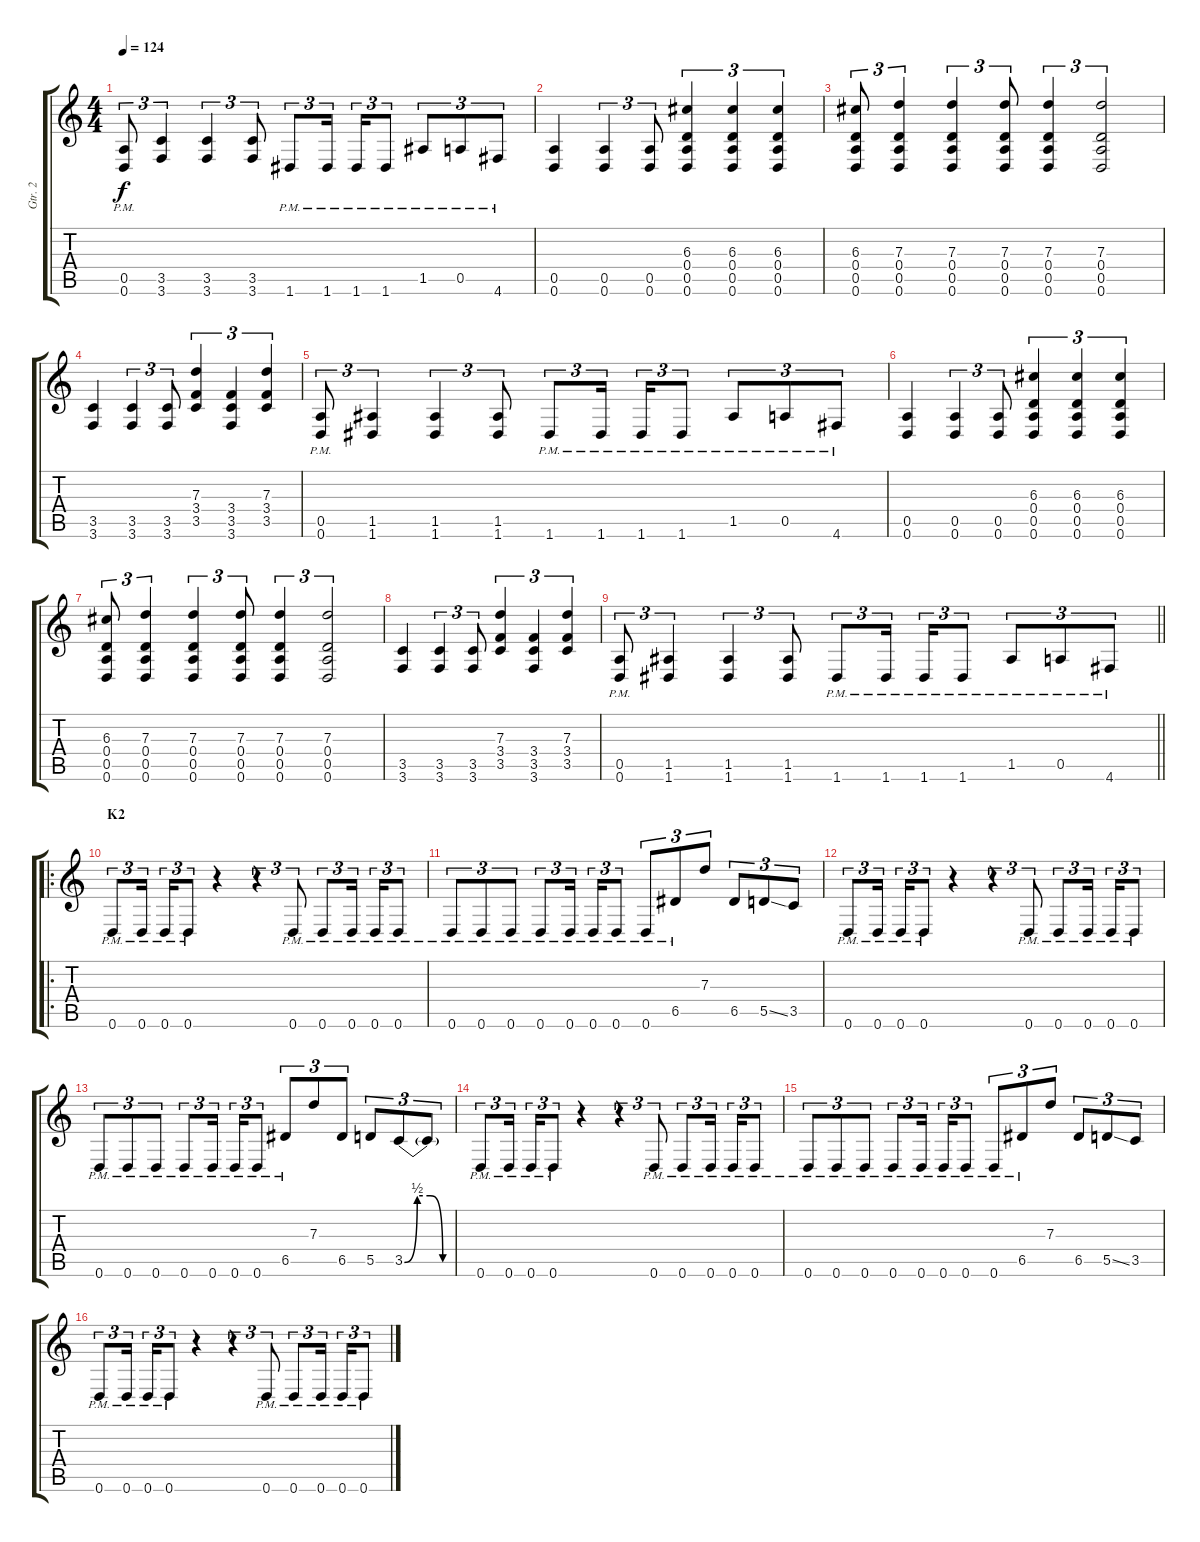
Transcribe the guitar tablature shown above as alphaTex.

\track ("Gtr. 2" "Gtr. 2") {instrument distortionguitar}
\staff {score tabs}
\tuning (E4 B3 G3 D3 A2 D2) {hide}
\ts (4 4)
\tempo 124
\clef g2
\ks c
(0.5{pm} 0.6{pm}).8{tu (3 2) dy f} (3.5 3.6).4{tu (3 2)} (3.5 3.6).4{tu (3 2)} (3.5 3.6).8{tu (3 2)} 1.6{pm}.8{tu (3 2)} 1.6{pm}.16{tu (3 2)} 1.6{pm}.16{tu (3 2)} 1.6{pm}.8{tu (3 2)} 1.5{pm}.8{tu (3 2)} 0.5{pm}.8{tu (3 2)} 4.6{pm}.8{tu (3 2)} |
(0.5 0.6).4 (0.5 0.6).4{tu (3 2)} (0.5 0.6).8{tu (3 2)} (6.3 0.4 0.5 0.6).4{tu (3 2)} (6.3 0.4 0.5 0.6).4{tu (3 2)} (6.3 0.4 0.5 0.6).4{tu (3 2)} |
(6.3 0.4 0.5 0.6).8{tu (3 2)} (7.3 0.4 0.5 0.6).4{tu (3 2)} (7.3 0.4 0.5 0.6).4{tu (3 2)} (7.3 0.4 0.5 0.6).8{tu (3 2)} (7.3 0.4 0.5 0.6).4{tu (3 2)} (7.3 0.4 0.5 0.6).2{tu (3 2)} |
(3.5 3.6).4 (3.5 3.6).4{tu (3 2)} (3.5 3.6).8{tu (3 2)} (7.3 3.4 3.5).4{tu (3 2)} (3.4 3.5 3.6).4{tu (3 2)} (7.3 3.4 3.5).4{tu (3 2)} |
(0.5{pm} 0.6{pm}).8{tu (3 2)} (1.5 1.6).4{tu (3 2)} (1.5 1.6).4{tu (3 2)} (1.5 1.6).8{tu (3 2)} 1.6{pm}.8{tu (3 2)} 1.6{pm}.16{tu (3 2)} 1.6{pm}.16{tu (3 2)} 1.6{pm}.8{tu (3 2)} 1.5{pm}.8{tu (3 2)} 0.5{pm}.8{tu (3 2)} 4.6{pm}.8{tu (3 2)} |
(0.5 0.6).4 (0.5 0.6).4{tu (3 2)} (0.5 0.6).8{tu (3 2)} (6.3 0.4 0.5 0.6).4{tu (3 2)} (6.3 0.4 0.5 0.6).4{tu (3 2)} (6.3 0.4 0.5 0.6).4{tu (3 2)} |
(6.3 0.4 0.5 0.6).8{tu (3 2)} (7.3 0.4 0.5 0.6).4{tu (3 2)} (7.3 0.4 0.5 0.6).4{tu (3 2)} (7.3 0.4 0.5 0.6).8{tu (3 2)} (7.3 0.4 0.5 0.6).4{tu (3 2)} (7.3 0.4 0.5 0.6).2{tu (3 2)} |
(3.5 3.6).4 (3.5 3.6).4{tu (3 2)} (3.5 3.6).8{tu (3 2)} (7.3 3.4 3.5).4{tu (3 2)} (3.4 3.5 3.6).4{tu (3 2)} (7.3 3.4 3.5).4{tu (3 2)} |
\barLineRight lightlight
(0.5{pm} 0.6{pm}).8{tu (3 2)} (1.5 1.6).4{tu (3 2)} (1.5 1.6).4{tu (3 2)} (1.5 1.6).8{tu (3 2)} 1.6{pm}.8{tu (3 2)} 1.6{pm}.16{tu (3 2)} 1.6{pm}.16{tu (3 2)} 1.6{pm}.8{tu (3 2)} 1.5{pm}.8{tu (3 2)} 0.5{pm}.8{tu (3 2)} 4.6{pm}.8{tu (3 2)} |
\ro
\section ("" "K2")
0.6{pm}.8{tu (3 2)} 0.6{pm}.16{tu (3 2)} 0.6{pm}.16{tu (3 2)} 0.6{pm}.8{tu (3 2)} r.4 r.4{tu (3 2)} 0.6{pm}.8{tu (3 2)} 0.6{pm}.8{tu (3 2)} 0.6{pm}.16{tu (3 2)} 0.6{pm}.16{tu (3 2)} 0.6{pm}.8{tu (3 2)} |
0.6{pm}.8{tu (3 2)} 0.6{pm}.8{tu (3 2)} 0.6{pm}.8{tu (3 2)} 0.6{pm}.8{tu (3 2)} 0.6{pm}.16{tu (3 2)} 0.6{pm}.16{tu (3 2)} 0.6{pm}.8{tu (3 2)} 0.6{pm}.8{tu (3 2)} 6.5{pm}.8{tu (3 2)} 7.3.8{tu (3 2)} 6.5.8{tu (3 2)} 5.5{ss}.8{tu (3 2)} 3.5.8{tu (3 2)} |
0.6{pm}.8{tu (3 2)} 0.6{pm}.16{tu (3 2)} 0.6{pm}.16{tu (3 2)} 0.6{pm}.8{tu (3 2)} r.4 r.4{tu (3 2)} 0.6{pm}.8{tu (3 2)} 0.6{pm}.8{tu (3 2)} 0.6{pm}.16{tu (3 2)} 0.6{pm}.16{tu (3 2)} 0.6{pm}.8{tu (3 2)} |
0.6{pm}.8{tu (3 2)} 0.6{pm}.8{tu (3 2)} 0.6{pm}.8{tu (3 2)} 0.6{pm}.8{tu (3 2)} 0.6{pm}.16{tu (3 2)} 0.6{pm}.16{tu (3 2)} 0.6{pm}.8{tu (3 2)} 6.5{pm}.8{tu (3 2)} 7.3.8{tu (3 2)} 6.5.8{tu (3 2)} 5.5.8{tu (3 2)} 3.5{be (custom 0 0 15 2 30 2 45 0 60 0)}.8{tu (3 2)} 3.5{t}.8{tu (3 2)} |
0.6{pm}.8{tu (3 2)} 0.6{pm}.16{tu (3 2)} 0.6{pm}.16{tu (3 2)} 0.6{pm}.8{tu (3 2)} r.4 r.4{tu (3 2)} 0.6{pm}.8{tu (3 2)} 0.6{pm}.8{tu (3 2)} 0.6{pm}.16{tu (3 2)} 0.6{pm}.16{tu (3 2)} 0.6{pm}.8{tu (3 2)} |
0.6{pm}.8{tu (3 2)} 0.6{pm}.8{tu (3 2)} 0.6{pm}.8{tu (3 2)} 0.6{pm}.8{tu (3 2)} 0.6{pm}.16{tu (3 2)} 0.6{pm}.16{tu (3 2)} 0.6{pm}.8{tu (3 2)} 0.6{pm}.8{tu (3 2)} 6.5{pm}.8{tu (3 2)} 7.3.8{tu (3 2)} 6.5.8{tu (3 2)} 5.5{ss}.8{tu (3 2)} 3.5.8{tu (3 2)} |
0.6{pm}.8{tu (3 2)} 0.6{pm}.16{tu (3 2)} 0.6{pm}.16{tu (3 2)} 0.6{pm}.8{tu (3 2)} r.4 r.4{tu (3 2)} 0.6{pm}.8{tu (3 2)} 0.6{pm}.8{tu (3 2)} 0.6{pm}.16{tu (3 2)} 0.6{pm}.16{tu (3 2)} 0.6{pm}.8{tu (3 2)}
